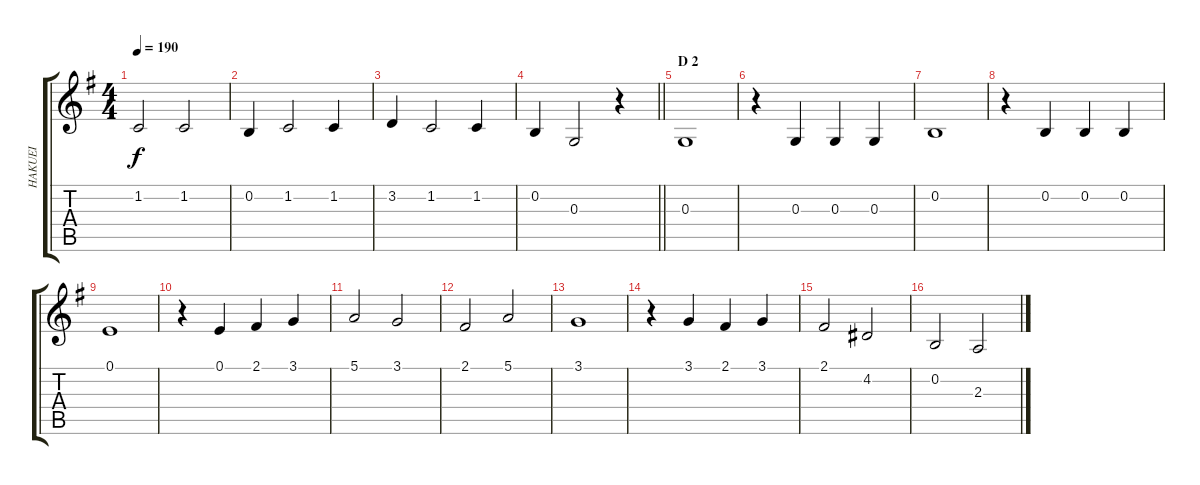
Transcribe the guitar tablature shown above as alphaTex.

\track ("HAKUEI" "HAKUEI") {instrument oboe}
\staff {score tabs}
\tuning (E4 B3 G3 D3 A2 E2) {hide}
\ts (4 4)
\tempo 190
\clef g2
\ks g
1.2.2{dy f} 1.2.2 |
0.2.4 1.2.2 1.2.4 |
3.2.4 1.2.2 1.2.4 |
\barLineRight lightlight
0.2.4 0.3.2 r.4 |
\section ("" "D 2")
0.3.1 |
r.4 0.3.4 0.3.4 0.3.4 |
0.2.1 |
r.4 0.2.4 0.2.4 0.2.4 |
0.1.1 |
r.4 0.1.4 2.1.4 3.1.4 |
5.1.2 3.1.2 |
2.1.2 5.1.2 |
3.1.1 |
r.4 3.1.4 2.1.4 3.1.4 |
2.1.2 4.2.2 |
0.2.2 2.3.2
